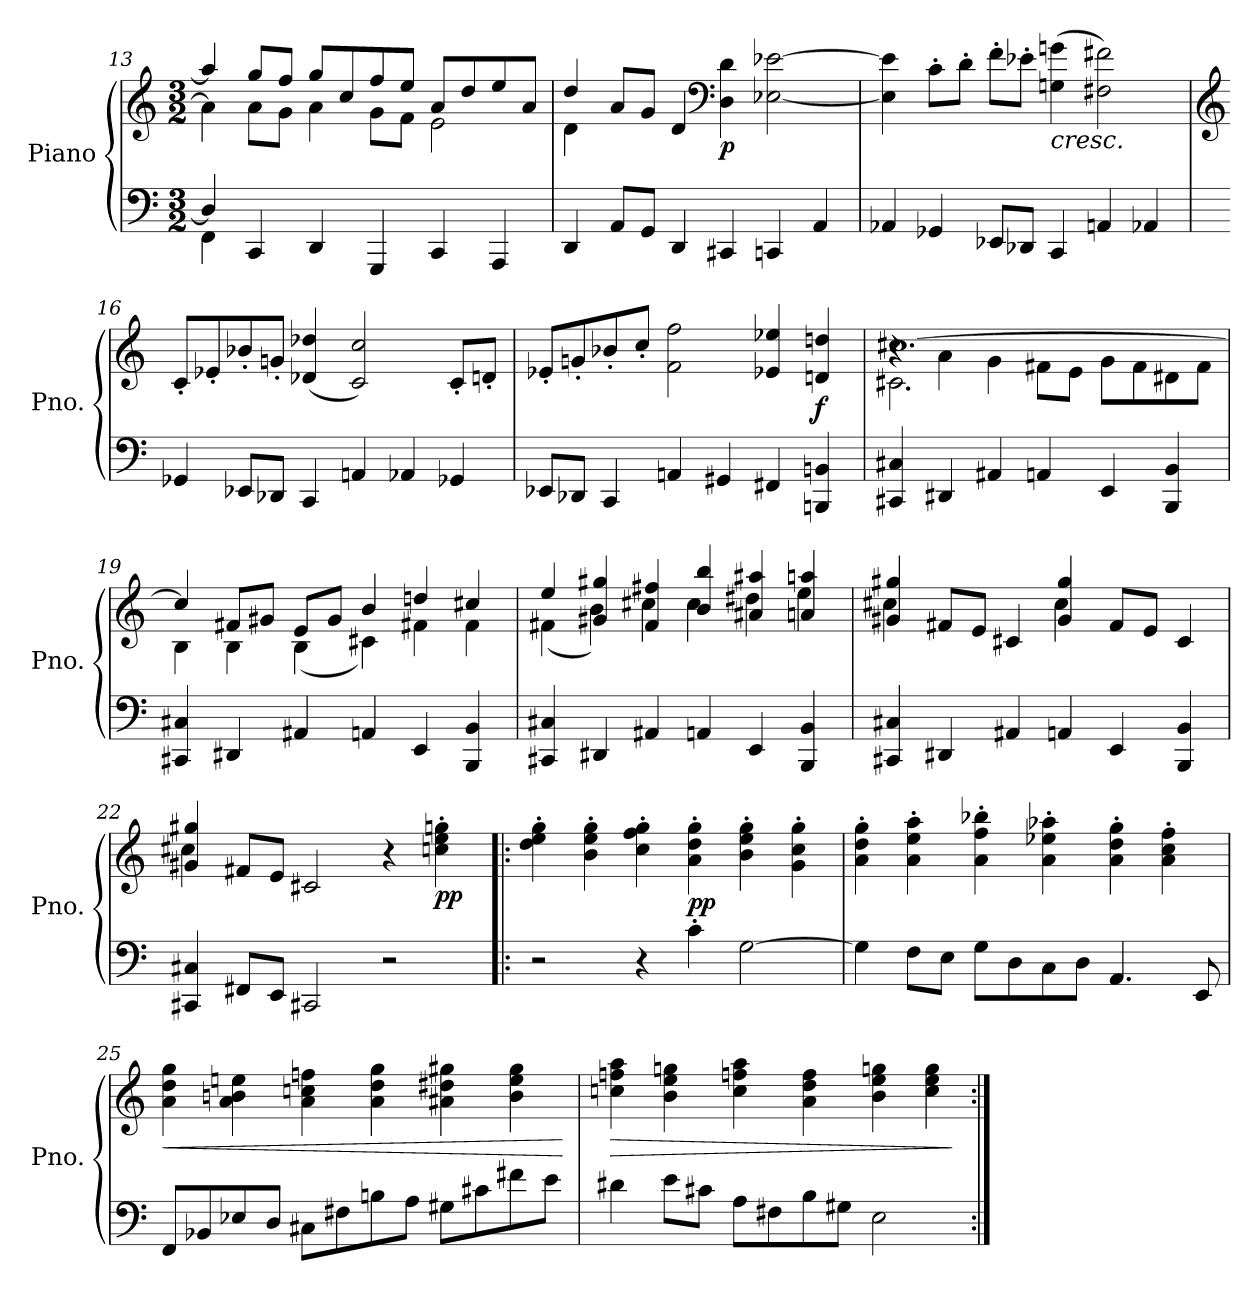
**kern	**kern	**dynam
*part1	*part1	*part1
*staff2	*staff1	*staff1/2
*I"Piano	*	*
*I'Pno.	*	*
*clefF4	*clefG2	*
*k[]	*k[]	*
*M3/2	*M3/2	*
=13	=13	=13
*^	*^	*
4D/]	4FF\	4aa/]	4a\]	.
4CC/	1ryy	8gg/L	8a\L	.
.	.	8ff/J	8g\J	.
4DD/	.	8gg/L	4a\	.
.	.	8cc/	.	.
4GGG/	.	8ff/	8g\L	.
.	.	8ee/J	8f\J	.
4CC/	.	8a/L	2e\	.
.	.	8dd/	.	.
4AAA/	4ryy	8ee/	.	.
.	.	8a/J	.	.
*v	*v	*	*	*
=14	=14	=14	=14
4DD/	4dd/	4d\	.
8AA/L	8a/L	1ryy	.
8GG/J	8g/J	.	.
4DD/	4d/	.	.
*	*clefF4	*	*
!	!	!	!LO:DY:b
4CC#X/	4D\ 4d\	.	p
4CCn/	[2E-X\ [2e-X\	.	.
4AA/	.	4ryy	.
*	*v	*v	*
!!LO:LB:g=z
=15	=15	=15
4AA-X/	4E-\] 4e-\]	.
4GG-X/	8c'\L	.
.	8d'\J	.
8EE-X/L	8f'\L	.
8DD-X/J	8e-X'\J	.
!	!LO:TX:b:i:t=cresc.	!
4CC/	(>4Gn\ 4gn\	.
4AAn/	2F#X\ 2f#X\)	.
4AA-X/	.	.
=16	=16	=16
*	*clefG2	*
4GG-X/	8c'/L	.
.	8e-X'/	.
8EE-X/L	8b-X'/	.
8DD-X/J	8gn'/J	.
4CC/	(<4d-X/ 4dd-X/	.
4AAn/	2c/ 2cc/)	.
4AA-X/	.	.
4GG-X/	8c'/L	.
.	8dn'/J	.
=17	=17	=17
8EE-X/L	8e-X'/L	.
8DD-X/J	8gn'/	.
4CC/	8b-X'/	.
.	8cc'/J	.
4AAn/	2f\ 2ff\	.
4GG#X/	.	.
4FF#X/	4e-X/ 4ee-X/	.
!	!	!LO:DY:b
4BBBn/ 4BBn/	4dn/ 4ddn/	f
=18	=18	=18
*	*^	*
*	*	*^	*
4CC#X/ 4C#X/	[1.cc#X	2.c#X\	4r	.
4DD#X/	.	.	4a\	.
4AA#X/	.	.	4g\	.
4AAn/	.	2.ryy	8f#X\L	.
.	.	.	8e\J	.
4EE/	.	.	8g\L	.
.	.	.	8f#\	.
4BBB/ 4BB/	.	.	8d#X\	.
.	.	.	8f#\J	.
*	*	*v	*v	*
!!LO:LB:g=z
=19	=19	=19	=19
4CC#X/ 4C#X/	4cc#/]	4B\	.
4DD#X/	8f#X/L	4B\	.
.	8g#X/J	.	.
4AA#X/	8e/L	(<4B\	.
.	8g#/J	.	.
4AAn/	4b/	4c#X\)	.
4EE/	4ddn/	4f#X\	.
4BBB/ 4BB/	4cc#X/	4f#\	.
=20	=20	=20	=20
4CC#X/ 4C#X/	4ee/	(>4f#X\	.
4DD#X/	4g#X/ 4gg#X/	4b\)	.
4AA#X/	4f#/ 4ff#X/	4cc#X\	.
4AAn/	4b/ 4bb/	4cc#\	.
4EE/	4a#X/ 4aa#X/	4dd#X\	.
4BBB/ 4BB/	4an/ 4aan/	4ee\	.
=21	=21	=21	=21
4CC#X/ 4C#X/	4g#X/ 4gg#X/	4cc#X\	.
4DD#X/	8f#X/L	2ryy	.
.	8e/J	.	.
4AA#X/	4c#X/	.	.
4AAn/	4g#/ 4gg#/	4cc#\	.
4EE/	8f#/L	2ryy	.
.	8e/J	.	.
4BBB/ 4BB/	4c#/	.	.
=22	=22	=22	=22
4CC#X/ 4C#X/	4g#X/ 4gg#X/	4cc#X\	.
8FF#X/L	8f#X/L	1ryy	.
8EE/J	8e/J	.	.
2CC#X/	2c#X/	.	.
2r	4r	.	.
!	!	!	!LO:DY:b
.	4ccn\' 4ee\' 4ggn\'	4ryy	pp
*	*v	*v	*
!!LO:LB:g=z
=23!|:	=23!|:	=23!|:
2r	4dd\' 4ee\' 4gg\'	.
.	4b\' 4ee\' 4gg\'	.
4r	4cc\' 4ff\' 4gg\'	.
!	!	!LO:DY:b
4c'\	4a\' 4dd\' 4gg\'	pp
[2G\	4b\' 4ee\' 4gg\'	.
.	4g\' 4cc\' 4gg\'	.
=24	=24	=24
4G\]	4a\' 4dd\' 4gg\'	.
8F\L	4a\' 4ee\' 4aa\'	.
8E\J	.	.
8G\L	4a\' 4ff\' 4bb-X\'	.
8D\	.	.
8C\	4a\' 4ee-X\' 4aa-X\'	.
8D\J	.	.
4.AA/	4a\' 4dd\' 4gg\'	.
.	4a\' 4cc\' 4ff\'	.
8EE/	.	.
=25	=25	=25
!	!	!LO:HP:b
8FF/L	4a\ 4dd\ 4gg\	<
8BB-X/	.	.
8E-X/	4a\ 4bn\ 4een\	.
8D/J	.	.
8C#X\L	4a\ 4ccn\ 4ffn\	.
8F#X\	.	.
8Bn\	4a\ 4dd\ 4gg\	.
8A\J	.	.
8G#X\L	4a#X\ 4dd#X\ 4gg#X\	.
8c#X\	.	.
8f#X\	4b\ 4ee\ 4gg#\	.
8e\J	.	.
.	.	[
=26	=26	=26
!	!	!LO:HP:b
4d#X\	4ccn\ 4ffn\ 4aa\	>
8e\L	4b\ 4ee\ 4ggn\	.
8c#X\J	.	.
8A\L	4cc\ 4ffn\ 4aa\	.
8F#X\	.	.
8B\	4a\ 4dd\ 4ff\	.
8G#X\J	.	.
2E\	4b\ 4ee\ 4ggn\	.
.	4cc\ 4ee\ 4gg\	.
.	.	]
=:|!	=:|!	=:|!
*-	*-	*-
